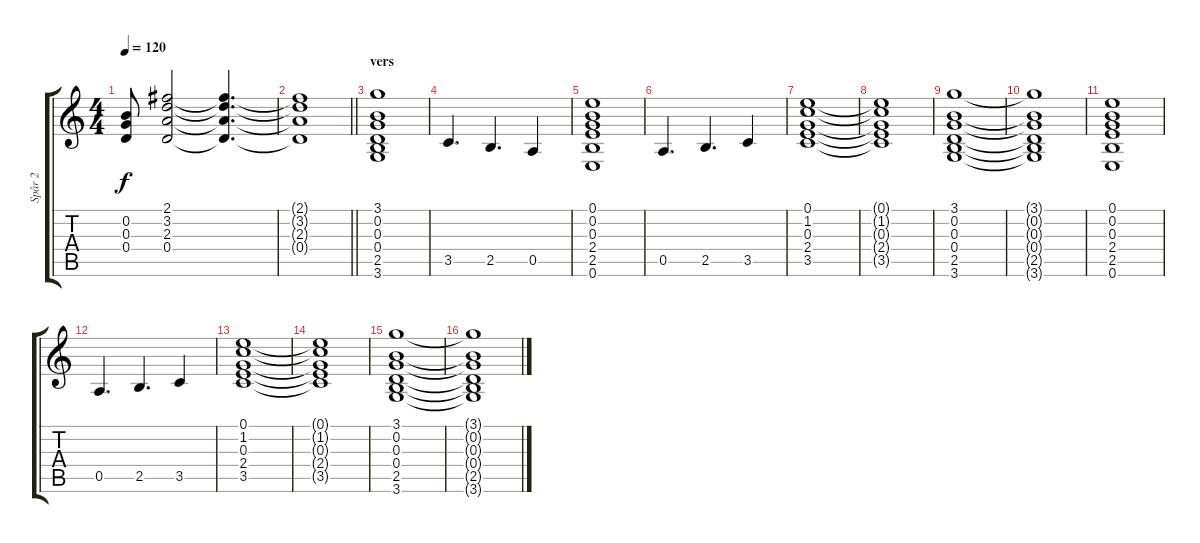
\track ("Spår 2" "Spår 2") {instrument overdrivenguitar}
\staff {score tabs}
\tuning (E4 B3 G3 D3 A2 E2) {hide}
\ts (4 4)
\tempo 120
\clef g2
\ks c
(0.2{t} 0.3{t} 0.4{t}).8{dy f} (2.1 3.2 2.3 0.4).2 (2.1{t} 3.2{t} 2.3{t} 0.4{t}).4{d} |
\barLineRight lightlight
(2.1{t} 3.2{t} 2.3{t} 0.4{t}).1 |
\section ("" "vers")
(3.1 0.2 0.3 0.4 2.5 3.6).1 |
3.5.4{d} 2.5.4{d} 0.5.4 |
(0.1 0.2 0.3 2.4 2.5 0.6).1 |
0.5.4{d} 2.5.4{d} 3.5.4 |
(0.1 1.2 0.3 2.4 3.5).1 |
(0.1{t} 1.2{t} 0.3{t} 2.4{t} 3.5{t}).1 |
(3.1 0.2 0.3 0.4 2.5 3.6).1 |
(3.1{t} 0.2{t} 0.3{t} 0.4{t} 2.5{t} 3.6{t}).1 |
(0.1 0.2 0.3 2.4 2.5 0.6).1 |
0.5.4{d} 2.5.4{d} 3.5.4 |
(0.1 1.2 0.3 2.4 3.5).1 |
(0.1{t} 1.2{t} 0.3{t} 2.4{t} 3.5{t}).1 |
(3.1 0.2 0.3 0.4 2.5 3.6).1 |
(3.1{t} 0.2{t} 0.3{t} 0.4{t} 2.5{t} 3.6{t}).1
